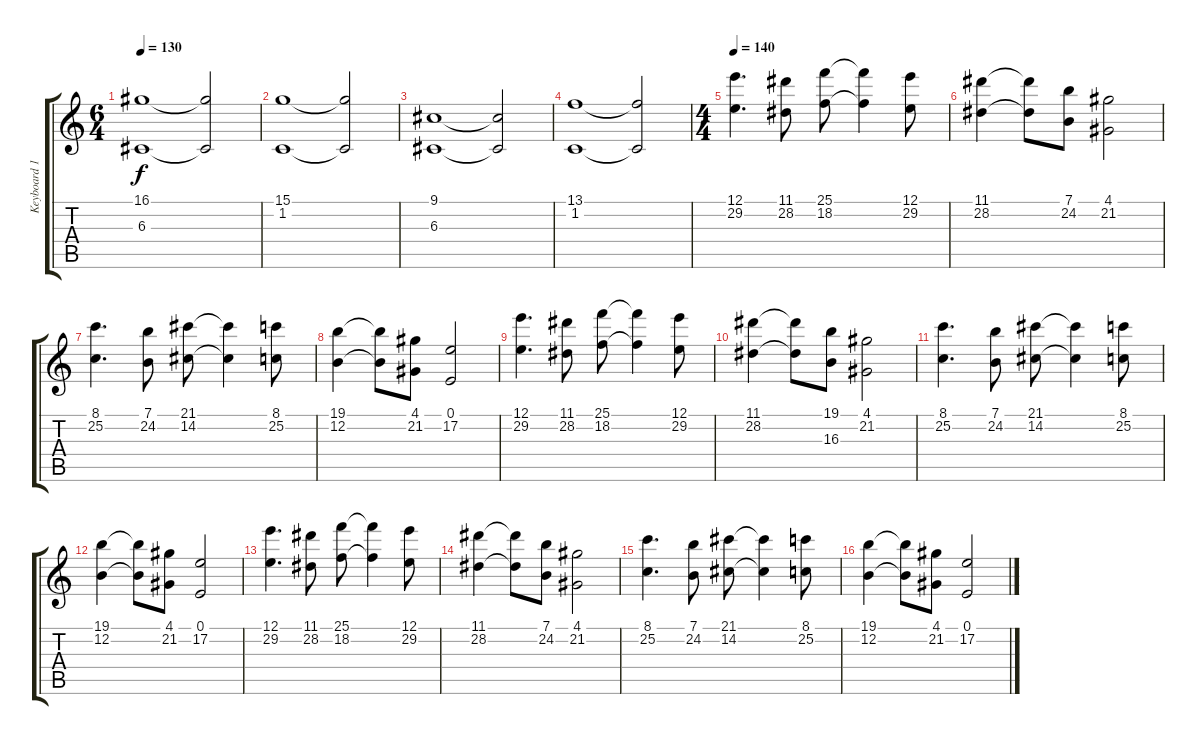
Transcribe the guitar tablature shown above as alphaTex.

\track ("Keyboard 1 - Mustis" "Keyboard 1") {instrument stringensemble1}
\staff {score tabs}
\tuning (E4 B3 G3 D3 A2 E2) {hide}
\ts (6 4)
\tempo 130
\clef g2
\ks c
(16.1 6.3).1{dy f} (16.1{t} 6.3{t}).2 |
(15.1 1.2).1 (15.1{t} 1.2{t}).2 |
(9.1 6.3).1 (9.1{t} 6.3{t}).2 |
(13.1 1.2).1 (13.1{t} 1.2{t}).2 |
\ts (4 4)
\tempo 140
(12.1 29.2).4{d} (11.1 28.2).8 (25.1 18.2).8 (25.1{t} 18.2{t}).4 (12.1 29.2).8 |
(11.1 28.2).4 (11.1{t} 28.2{t}).8 (7.1 24.2).8 (4.1 21.2).2 |
(8.1 25.2).4{d} (7.1 24.2).8 (21.1 14.2).8 (21.1{t} 14.2{t}).4 (8.1 25.2).8 |
(19.1 12.2).4 (19.1{t} 12.2{t}).8 (4.1 21.2).8 (0.1 17.2).2 |
(12.1 29.2).4{d} (11.1 28.2).8 (25.1 18.2).8 (25.1{t} 18.2{t}).4 (12.1 29.2).8 |
(11.1 28.2).4 (11.1{t} 28.2{t}).8 (19.1 16.3).8 (4.1 21.2).2 |
(8.1 25.2).4{d} (7.1 24.2).8 (21.1 14.2).8 (21.1{t} 14.2{t}).4 (8.1 25.2).8 |
(19.1 12.2).4 (19.1{t} 12.2{t}).8 (4.1 21.2).8 (0.1 17.2).2 |
(12.1 29.2).4{d} (11.1 28.2).8 (25.1 18.2).8 (25.1{t} 18.2{t}).4 (12.1 29.2).8 |
(11.1 28.2).4 (11.1{t} 28.2{t}).8 (7.1 24.2).8 (4.1 21.2).2 |
(8.1 25.2).4{d} (7.1 24.2).8 (21.1 14.2).8 (21.1{t} 14.2{t}).4 (8.1 25.2).8 |
(19.1 12.2).4 (19.1{t} 12.2{t}).8 (4.1 21.2).8 (0.1 17.2).2
